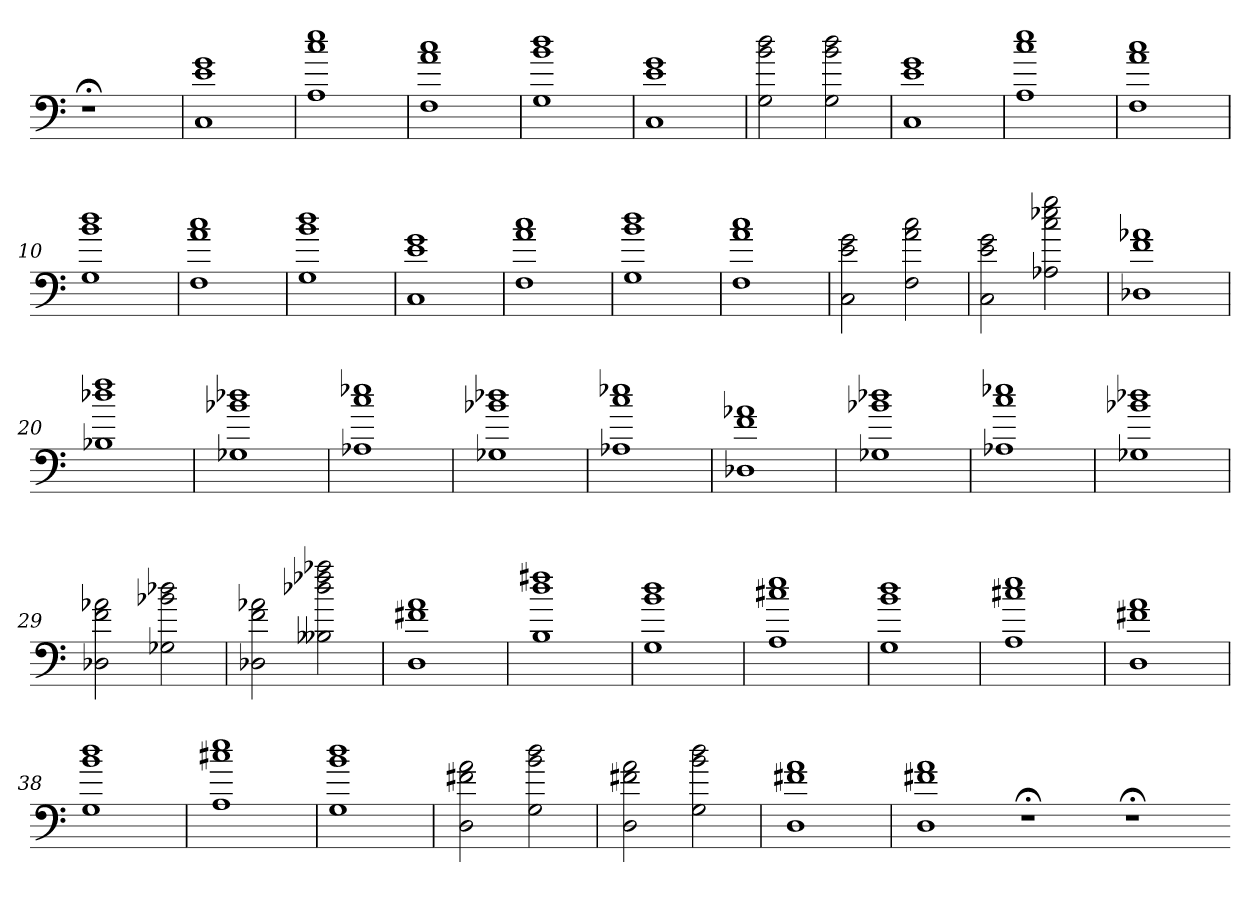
**kern
*part1
*staff1
=
1r;<
=1
1C 1e 1g
=2
1A 1cc 1ee
=3
1F 1a 1cc
=4
1G 1b 1dd
=5
1C 1e 1g
=6
2G 2b 2dd
2G 2b 2dd
=7
1C 1e 1g
=8
1A 1cc 1ee
=9
1F 1a 1cc
=10
1G 1b 1dd
=11
1F 1a 1cc
=12
1G 1b 1dd
=13
1C 1e 1g
=14
1F 1a 1cc
=15
1G 1b 1dd
=16
1F 1a 1cc
=17
2C 2e 2g
2F 2a 2cc
=18
2C 2e 2g
2A-X 2cc 2ee-X 2gg
=19
1D-X 1f 1a-X
=20
1B-X 1dd-X 1ff
=21
1G-X 1b-X 1dd-X
=22
1A-X 1cc 1ee-X
=23
1G-X 1b-X 1dd-X
=24
1A-X 1cc 1ee-X
=25
1D-X 1f 1a-X
=26
1G-X 1b-X 1dd-X
=27
1A-X 1cc 1ee-X
=28
1G-X 1b-X 1dd-X
=29
2D-X 2f 2a-X
2G-X 2b-X 2dd-X
=30
2D-X 2f 2a-X
2B--X 2dd-X 2ff-X 2aa-X
=31
1D 1f#X 1a
=32
1B 1dd 1ff#X
=33
1G 1b 1dd
=34
1A 1cc#X 1ee
=35
1G 1b 1dd
=36
1A 1cc#X 1ee
=37
1D 1f#X 1a
=38
1G 1b 1dd
=39
1A 1cc#X 1ee
=40
1G 1b 1dd
=41
2D 2f#X 2a
2G 2b 2dd
=42
2D 2f#X 2a
2G 2b 2dd
=43
1D 1f#X 1a
=44
1D 1f#X 1a
1r;<
1r;<
=-
*-
